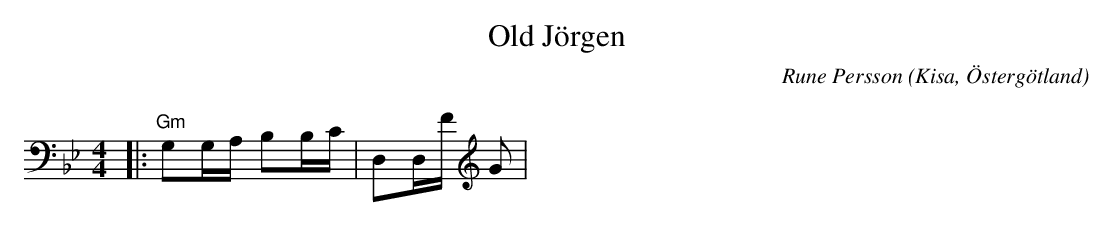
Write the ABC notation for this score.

X:1
T:Old Jörgen
C:Rune Persson
O:Kisa, Östergötland
Q:70
M:4/4
L:1/8
K:Gm
|:"Gm"G,G,/A,/ B,B,/C/|D,D,/F/ G|
